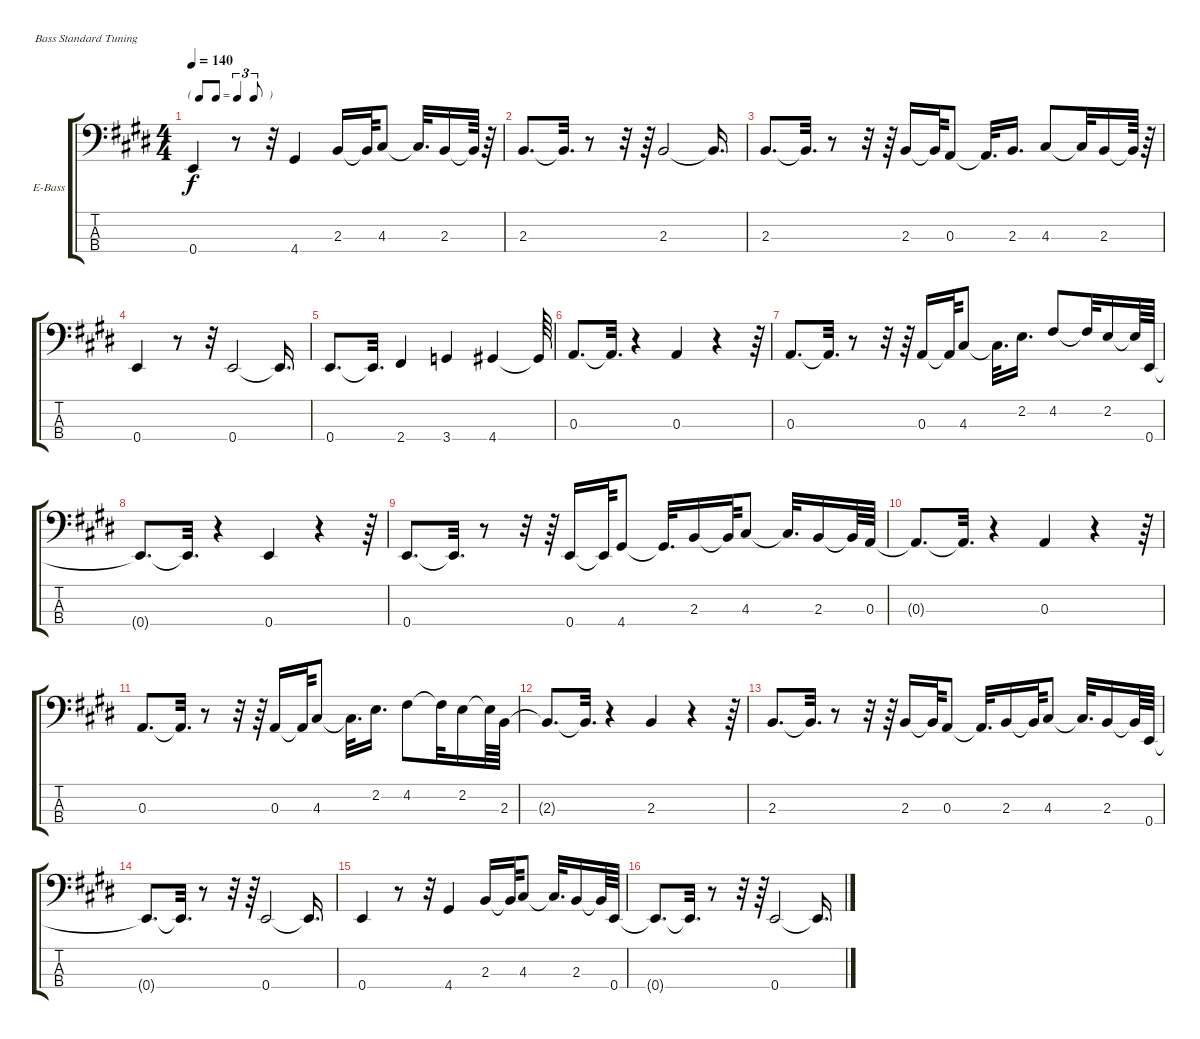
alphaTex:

\bracketExtendMode groupsimilarinstruments
\firstSystemTrackNameOrientation horizontal
\otherSystemsTrackNameOrientation horizontal
\track ("Bass" "E-Bass") {instrument electricbassfinger}
\staff {score tabs}
\tuning (G2 D2 A1 E1)
\ts (4 4)
\tf triplet8th
\tempo 140
\clef f4
\ks e
0.4.4{dy f} r.8 r.32 4.4.4 2.3.16 2.3{t}.64 4.3.8 4.3{t}.32{d} 2.3.16 2.3{t}.64 r.64 |
2.3.8{d} 2.3{t}.32{d} r.8 r.32 r.64 2.3.2 2.3{t}.16{d} |
2.3.8{d} 2.3{t}.32{d} r.8 r.32 r.64 2.3.16 2.3{t}.64 0.3.8 0.3{t}.32{d} 2.3.16{d} 4.3.8 4.3{t}.32 2.3.16 2.3{t}.64 r.64 |
0.4.4 r.8 r.32 0.4.2 0.4{t}.16{d} |
0.4.8{d} 0.4{t}.32{d} 2.4.4 3.4.4 4.4.4 4.4{t}.64 |
0.3.8{d} 0.3{t}.32{d} r.4 0.3.4 r.4 r.64 |
0.3.8{d} 0.3{t}.32{d} r.8 r.32 r.64 0.3.16 0.3{t}.64 4.3.8 4.3{t}.32{d} 2.2.16{d} 4.2.8 4.2{t}.32 2.2.16 2.2{t}.64 0.4.64 |
0.4{t}.8{d} 0.4{t}.32{d} r.4 0.4.4 r.4 r.64 |
0.4.8{d} 0.4{t}.32{d} r.8 r.32 r.64 0.4.16 0.4{t}.64 4.4.8 4.4{t}.32{d} 2.3.16 2.3{t}.64 4.3.8 4.3{t}.32{d} 2.3.16 2.3{t}.64 0.3.64 |
0.3{t}.8{d} 0.3{t}.32{d} r.4 0.3.4 r.4 r.64 |
0.3.8{d} 0.3{t}.32{d} r.8 r.32 r.64 0.3.16 0.3{t}.64 4.3.8 4.3{t}.32{d} 2.2.16{d} 4.2.8 4.2{t}.32 2.2.16 2.2{t}.64 2.3.64 |
2.3{t}.8{d} 2.3{t}.32{d} r.4 2.3.4 r.4 r.64 |
2.3.8{d} 2.3{t}.32{d} r.8 r.32 r.64 2.3.16 2.3{t}.64 0.3.8 0.3{t}.32{d} 2.3.16 2.3{t}.64 4.3.8 4.3{t}.32{d} 2.3.16 2.3{t}.64 0.4.64 |
0.4{t}.8{d} 0.4{t}.32{d} r.8 r.32 r.64 0.4.2 0.4{t}.16{d} |
0.4.4 r.8 r.32 4.4.4 2.3.16 2.3{t}.64 4.3.8 4.3{t}.32{d} 2.3.16 2.3{t}.64 0.4.64 |
0.4{t}.8{d} 0.4{t}.32{d} r.8 r.32 r.64 0.4.2 0.4{t}.16{d}
